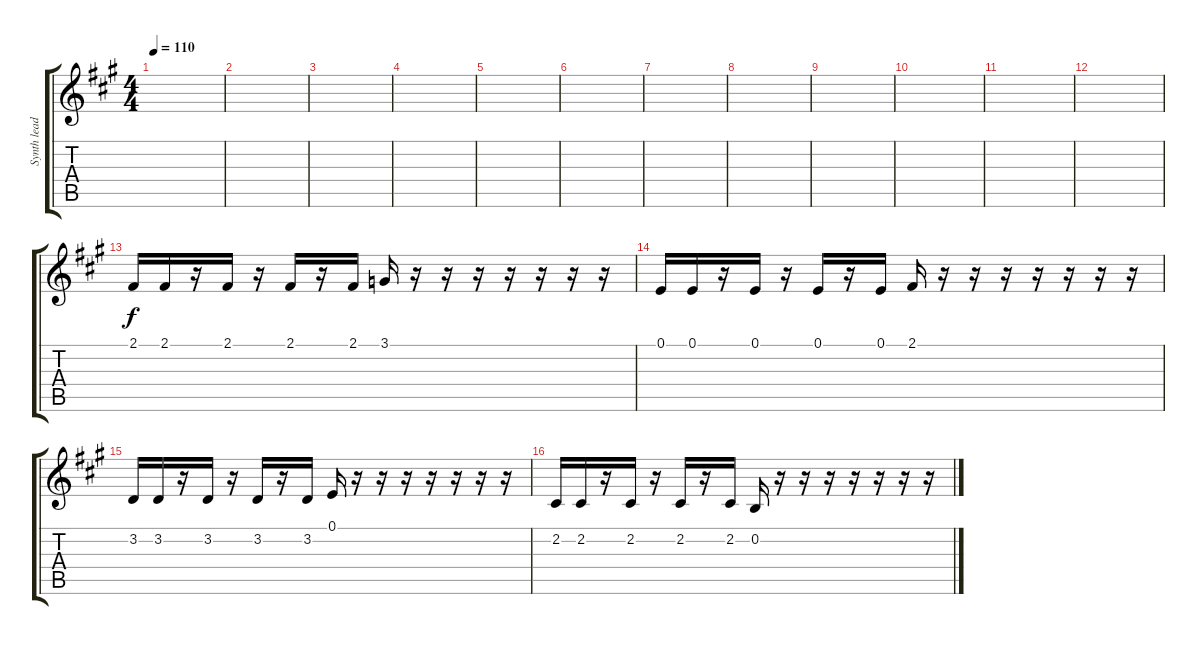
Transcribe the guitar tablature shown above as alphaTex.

\track ("Synth lead" "Synth lead") {instrument vibraphone}
\staff {score tabs}
\tuning (E4 B3 G3 D3 A2 E2) {hide}
\ts (4 4)
\tempo 110
\clef g2
\ks a
|
|
|
|
|
|
|
|
|
|
|
|
2.1.16 2.1.16 r.16 2.1.16 r.16 2.1.16 r.16 2.1.16 3.1.16 r.16 r.16 r.16 r.16 r.16 r.16 r.16 |
0.1.16 0.1.16 r.16 0.1.16 r.16 0.1.16 r.16 0.1.16 2.1.16 r.16 r.16 r.16 r.16 r.16 r.16 r.16 |
3.2.16 3.2.16 r.16 3.2.16 r.16 3.2.16 r.16 3.2.16 0.1.16 r.16 r.16 r.16 r.16 r.16 r.16 r.16 |
2.2.16 2.2.16 r.16 2.2.16 r.16 2.2.16 r.16 2.2.16 0.2.16 r.16 r.16 r.16 r.16 r.16 r.16 r.16
